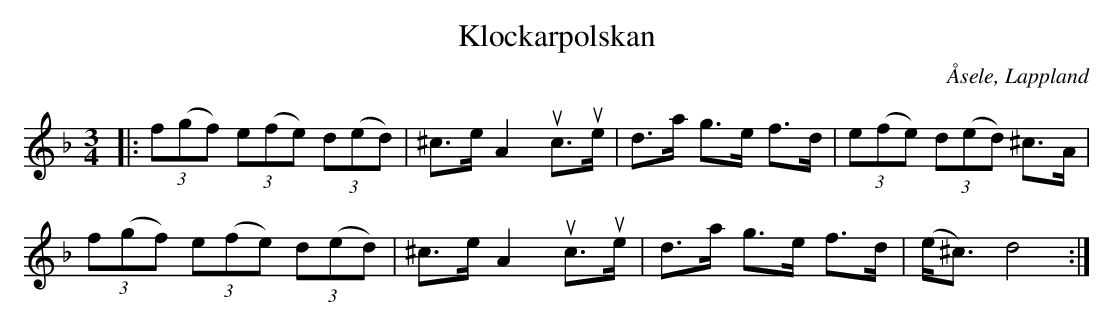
X:1
T:Klockarpolskan
O:Åsele, Lappland
M:3/4
L:1/8
K:Dm
|: (3f(gf) (3e(fe) (3d(ed) | ^c>e A2 uc>ue | d>a g>e f>d | (3e(fe) (3d(ed) ^c>A |
(3f(gf) (3e(fe) (3d(ed) | ^c>e A2 uc>ue | d>a g>e f>d | (e<^c) d4 :|
